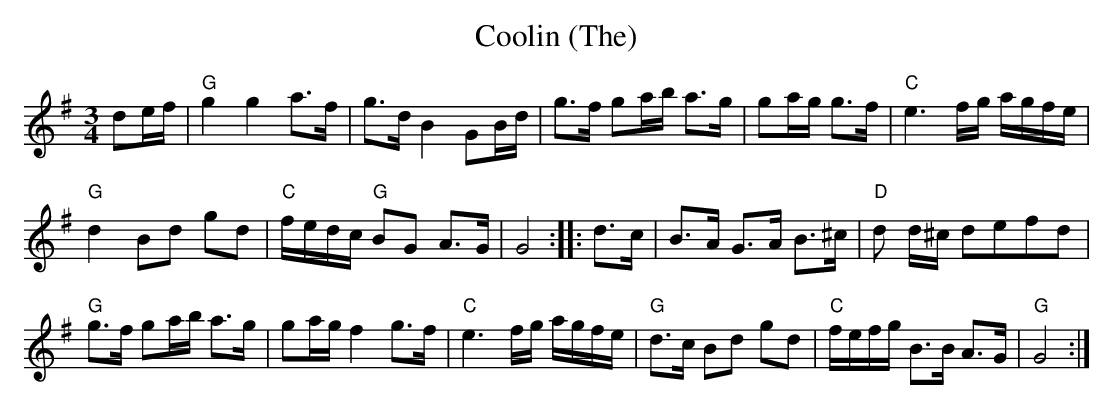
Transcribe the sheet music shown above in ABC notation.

X:1
T: Coolin (The)
M: 3/4
L: 1/8
K: G
de/f/|"G"g2g2 a>f|g>d B2 GB/d/|g>f ga/b/ a>g|\
ga/g/ g>f|"C"e3 f/g/ a/g/f/e/|
"G"d2 Bd gd|"C"f/e/d/c/ "G"BG A>G|G4:: d>c|\
B>A G>A B>^c|"D"d d/^c/ defd|
"G"g>f ga/b/ a>g|ga/g/ f2 g>f|"C"e3 f/g/ a/g/f/e/|\
"G"d>c Bd gd|"C"f/e/f/g/ B>B A>G|"G"G4:|
